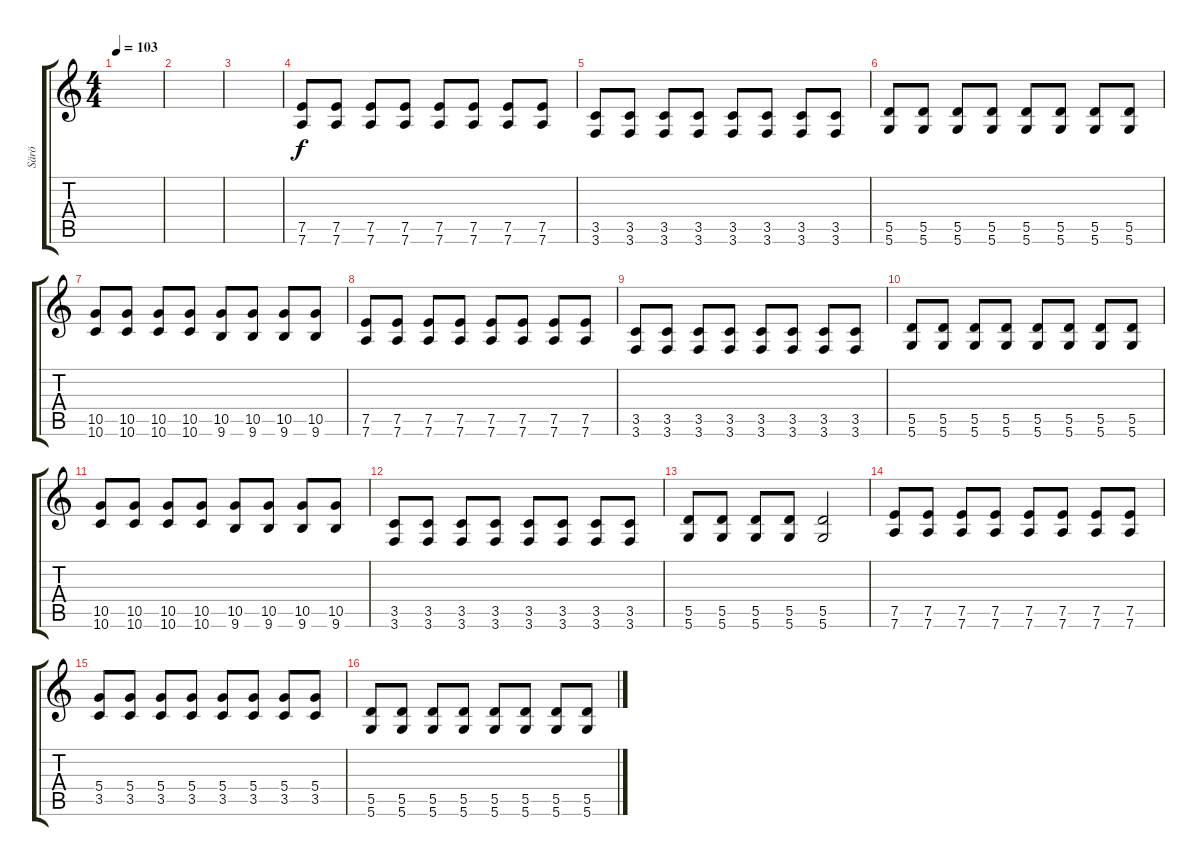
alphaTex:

\track ("Särö" "Särö") {instrument overdrivenguitar}
\staff {score tabs}
\tuning (E4 B3 G3 D3 A2 D2) {hide}
\ts (4 4)
\tempo 103
\clef g2
\ks c
|
|
|
(7.5 7.6).8 (7.5 7.6).8 (7.5 7.6).8 (7.5 7.6).8 (7.5 7.6).8 (7.5 7.6).8 (7.5 7.6).8 (7.5 7.6).8 |
(3.5 3.6).8 (3.5 3.6).8 (3.5 3.6).8 (3.5 3.6).8 (3.5 3.6).8 (3.5 3.6).8 (3.5 3.6).8 (3.5 3.6).8 |
(5.5 5.6).8 (5.5 5.6).8 (5.5 5.6).8 (5.5 5.6).8 (5.5 5.6).8 (5.5 5.6).8 (5.5 5.6).8 (5.5 5.6).8 |
(10.5 10.6).8 (10.5 10.6).8 (10.5 10.6).8 (10.5 10.6).8 (10.5 9.6).8 (10.5 9.6).8 (10.5 9.6).8 (10.5 9.6).8 |
(7.5 7.6).8 (7.5 7.6).8 (7.5 7.6).8 (7.5 7.6).8 (7.5 7.6).8 (7.5 7.6).8 (7.5 7.6).8 (7.5 7.6).8 |
(3.5 3.6).8 (3.5 3.6).8 (3.5 3.6).8 (3.5 3.6).8 (3.5 3.6).8 (3.5 3.6).8 (3.5 3.6).8 (3.5 3.6).8 |
(5.5 5.6).8 (5.5 5.6).8 (5.5 5.6).8 (5.5 5.6).8 (5.5 5.6).8 (5.5 5.6).8 (5.5 5.6).8 (5.5 5.6).8 |
(10.5 10.6).8 (10.5 10.6).8 (10.5 10.6).8 (10.5 10.6).8 (10.5 9.6).8 (10.5 9.6).8 (10.5 9.6).8 (10.5 9.6).8 |
(3.5 3.6).8 (3.5 3.6).8 (3.5 3.6).8 (3.5 3.6).8 (3.5 3.6).8 (3.5 3.6).8 (3.5 3.6).8 (3.5 3.6).8 |
(5.5 5.6).8 (5.5 5.6).8 (5.5 5.6).8 (5.5 5.6).8 (5.5 5.6).2 |
(7.5 7.6).8 (7.5 7.6).8 (7.5 7.6).8 (7.5 7.6).8 (7.5 7.6).8 (7.5 7.6).8 (7.5 7.6).8 (7.5 7.6).8 |
(5.4 3.5).8 (5.4 3.5).8 (5.4 3.5).8 (5.4 3.5).8 (5.4 3.5).8 (5.4 3.5).8 (5.4 3.5).8 (5.4 3.5).8 |
(5.5 5.6).8 (5.5 5.6).8 (5.5 5.6).8 (5.5 5.6).8 (5.5 5.6).8 (5.5 5.6).8 (5.5 5.6).8 (5.5 5.6).8
